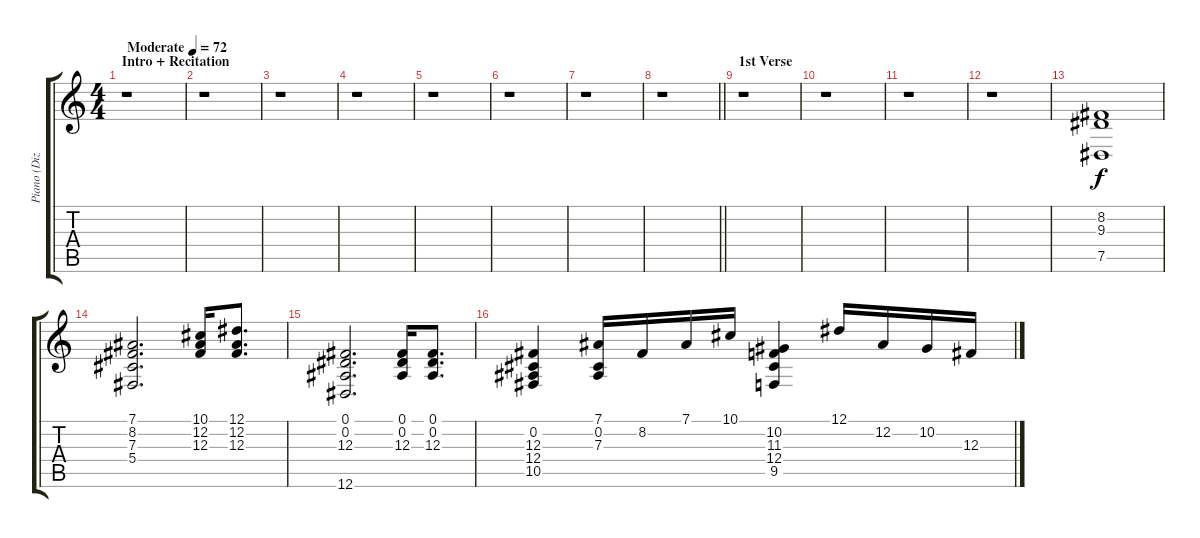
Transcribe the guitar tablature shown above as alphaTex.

\track ("Piano (Dizzy)" "Piano (Diz") {instrument brightacousticpiano}
\staff {score tabs}
\tuning (Eb4 Bb3 Gb3 Db3 Ab2 Eb2) {hide}
\ts (4 4)
\section ("" "Intro + Recitation")
\tempo (72 "Moderate")
\clef g2
\ks c
r.1{dy f instrument brightacousticpiano} |
r.1 |
r.1 |
r.1 |
r.1 |
r.1 |
r.1 |
\barLineRight lightlight
r.1 |
\section ("" "1st Verse")
r.1 |
r.1 |
r.1 |
r.1 |
(8.2 9.3 7.5).1 |
(7.1 8.2 7.3 5.4).2{d} (10.1 12.2 12.3).16 (12.1 12.2 12.3).8{d} |
(0.1 0.2 12.3 12.6).2{d} (0.1 0.2 12.3).16 (0.1 0.2 12.3).8{d} |
(0.2 12.3 12.4 10.5).4 (7.1 0.2 7.3).16 8.2.16 7.1.16 10.1.16 (10.2 11.3 12.4 9.5).4 12.1.16 12.2.16 10.2.16 12.3.16
